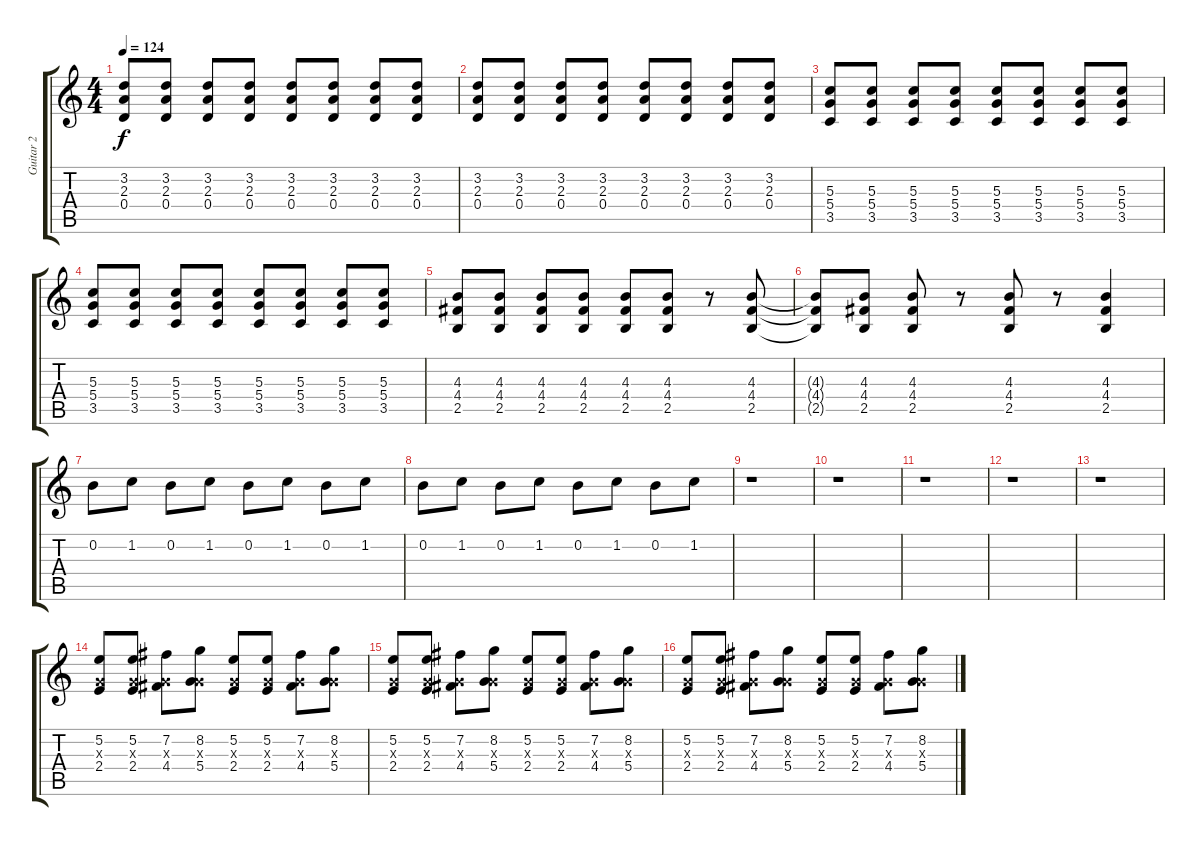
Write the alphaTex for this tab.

\track ("Guitar 2" "Guitar 2") {instrument distortionguitar}
\staff {score tabs}
\tuning (E4 B3 G3 D3 A2 E2) {hide}
\ts (4 4)
\tempo 124
\clef g2
\ks c
(3.2 2.3 0.4).8{dy f} (3.2 2.3 0.4).8 (3.2 2.3 0.4).8 (3.2 2.3 0.4).8 (3.2 2.3 0.4).8 (3.2 2.3 0.4).8 (3.2 2.3 0.4).8 (3.2 2.3 0.4).8 |
(3.2 2.3 0.4).8 (3.2 2.3 0.4).8 (3.2 2.3 0.4).8 (3.2 2.3 0.4).8 (3.2 2.3 0.4).8 (3.2 2.3 0.4).8 (3.2 2.3 0.4).8 (3.2 2.3 0.4).8 |
(5.3 5.4 3.5).8 (5.3 5.4 3.5).8 (5.3 5.4 3.5).8 (5.3 5.4 3.5).8 (5.3 5.4 3.5).8 (5.3 5.4 3.5).8 (5.3 5.4 3.5).8 (5.3 5.4 3.5).8 |
(5.3 5.4 3.5).8 (5.3 5.4 3.5).8 (5.3 5.4 3.5).8 (5.3 5.4 3.5).8 (5.3 5.4 3.5).8 (5.3 5.4 3.5).8 (5.3 5.4 3.5).8 (5.3 5.4 3.5).8 |
(4.3 4.4 2.5).8 (4.3 4.4 2.5).8 (4.3 4.4 2.5).8 (4.3 4.4 2.5).8 (4.3 4.4 2.5).8 (4.3 4.4 2.5).8 r.8 (4.3 4.4 2.5).8 |
(4.3{t} 4.4{t} 2.5{t}).8 (4.3 4.4 2.5).8 (4.3 4.4 2.5).8 r.8 (4.3 4.4 2.5).8 r.8 (4.3 4.4 2.5).4 |
0.2.8 1.2.8 0.2.8 1.2.8 0.2.8 1.2.8 0.2.8 1.2.8 |
0.2.8 1.2.8 0.2.8 1.2.8 0.2.8 1.2.8 0.2.8 1.2.8 |
r.1 |
r.1 |
r.1 |
r.1 |
r.1 |
(5.2 0.3{x} 2.4).8 (5.2 0.3{x} 2.4).8 (7.2 0.3{x} 4.4).8 (8.2 0.3{x} 5.4).8 (5.2 0.3{x} 2.4).8 (5.2 0.3{x} 2.4).8 (7.2 0.3{x} 4.4).8 (8.2 0.3{x} 5.4).8 |
(5.2 0.3{x} 2.4).8 (5.2 0.3{x} 2.4).8 (7.2 0.3{x} 4.4).8 (8.2 0.3{x} 5.4).8 (5.2 0.3{x} 2.4).8 (5.2 0.3{x} 2.4).8 (7.2 0.3{x} 4.4).8 (8.2 0.3{x} 5.4).8 |
(5.2 0.3{x} 2.4).8 (5.2 0.3{x} 2.4).8 (7.2 0.3{x} 4.4).8 (8.2 0.3{x} 5.4).8 (5.2 0.3{x} 2.4).8 (5.2 0.3{x} 2.4).8 (7.2 0.3{x} 4.4).8 (8.2 0.3{x} 5.4).8
